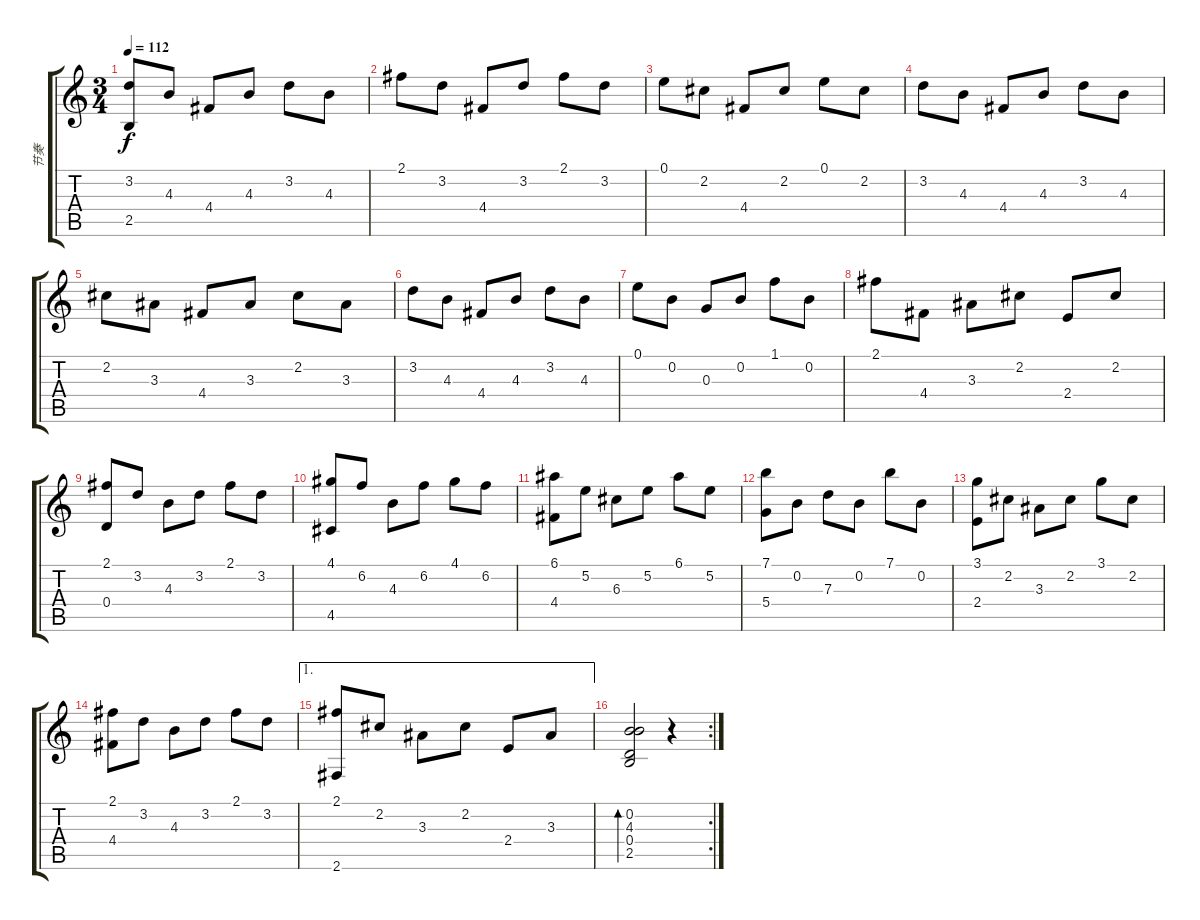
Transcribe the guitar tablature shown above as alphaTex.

\track ("节奏" "节奏") {instrument acousticguitarnylon}
\staff {score tabs}
\tuning (E4 B3 G3 D3 A2 E2) {hide}
\ts (3 4)
\tempo 112
\clef g2
\ks c
(3.2 2.5).8{dy f} 4.3.8 4.4.8 4.3.8 3.2.8 4.3.8 |
2.1.8 3.2.8 4.4.8 3.2.8 2.1.8 3.2.8 |
0.1.8 2.2.8 4.4.8 2.2.8 0.1.8 2.2.8 |
3.2.8 4.3.8 4.4.8 4.3.8 3.2.8 4.3.8 |
2.2.8 3.3.8 4.4.8 3.3.8 2.2.8 3.3.8 |
3.2.8 4.3.8 4.4.8 4.3.8 3.2.8 4.3.8 |
0.1.8 0.2.8 0.3.8 0.2.8 1.1.8 0.2.8 |
2.1.8 4.4.8 3.3.8 2.2.8 2.4.8 2.2.8 |
(2.1 0.4).8 3.2.8 4.3.8 3.2.8 2.1.8 3.2.8 |
(4.1 4.5).8 6.2.8 4.3.8 6.2.8 4.1.8 6.2.8 |
(6.1 4.4).8 5.2.8 6.3.8 5.2.8 6.1.8 5.2.8 |
(7.1 5.4).8 0.2.8 7.3.8 0.2.8 7.1.8 0.2.8 |
(3.1 2.4).8 2.2.8 3.3.8 2.2.8 3.1.8 2.2.8 |
(2.1 4.4).8 3.2.8 4.3.8 3.2.8 2.1.8 3.2.8 |
\ae 1
(2.1 2.6).8 2.2.8 3.3.8 2.2.8 2.4.8 3.3.8 |
\rc 2
(0.2 4.3 0.4 2.5).2{bd 120} r.4
